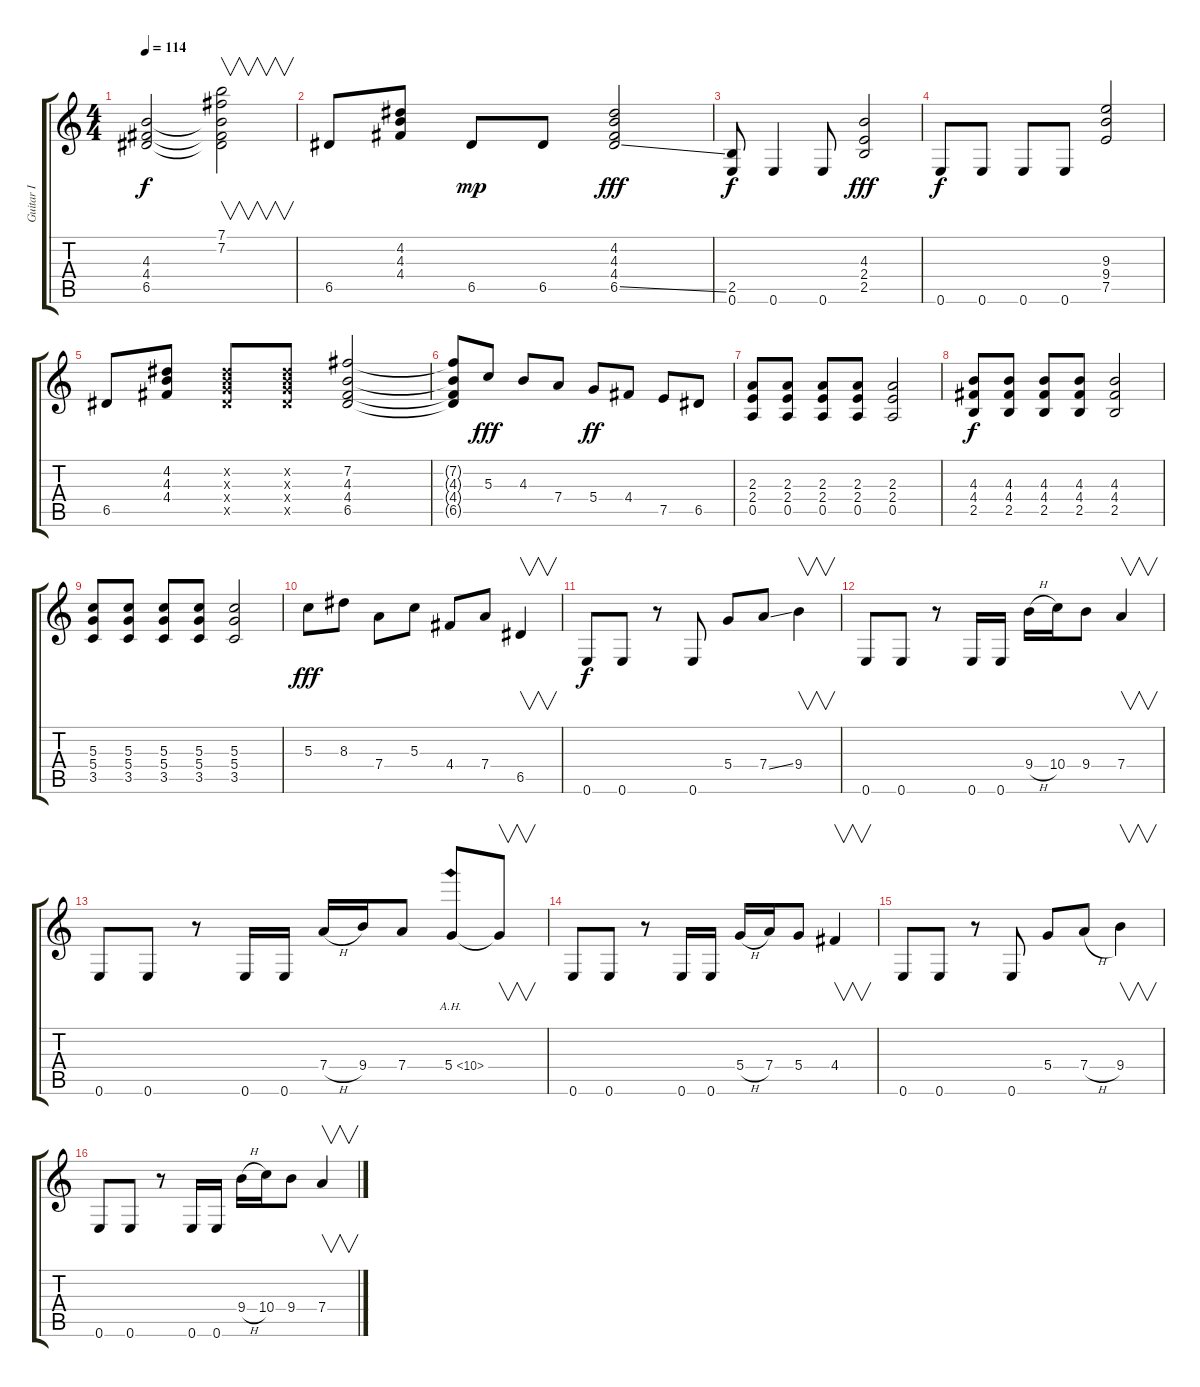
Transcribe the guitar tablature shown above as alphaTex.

\track ("Guitar I" "Guitar I") {instrument overdrivenguitar}
\staff {score tabs}
\tuning (E4 B3 G3 D3 A2 E2) {hide}
\ts (4 4)
\tempo 114
\clef g2
\ks c
(4.3 4.4 6.5).2{dy f} (7.1 7.2 4.3{t} 4.4{t} 6.5{t}).2{v} |
6.5.8 (4.2 4.3 4.4).8 6.5.8{dy mp} 6.5.8 (4.2 4.3 4.4 6.5{ss}).2{dy fff} |
(2.5 0.6).8{dy f} 0.6.4 0.6.8 (4.3 2.4 2.5).2{dy fff} |
0.6.8{dy f} 0.6.8 0.6.8 0.6.8 (9.3 9.4 7.5).2 |
6.5.8 (4.2 4.3 4.4).8 (4.2{x} 4.3{x} 5.4{x} 6.5{x}).8 (4.2{x} 4.3{x} 5.4{x} 6.5{x}).8 (7.2 4.3 4.4 6.5).2 |
(7.2{t} 4.3{t} 4.4{t} 6.5{t}).8 5.3.8{dy fff} 4.3.8 7.4.8 5.4.8{dy ff} 4.4.8 7.5.8 6.5.8 |
(2.3 2.4 0.5).8{volume 10} (2.3 2.4 0.5).8 (2.3 2.4 0.5).8 (2.3 2.4 0.5).8 (2.3 2.4 0.5).2 |
(4.3 4.4 2.5).8{dy f} (4.3 4.4 2.5).8 (4.3 4.4 2.5).8 (4.3 4.4 2.5).8 (4.3 4.4 2.5).2 |
(5.3 5.4 3.5).8 (5.3 5.4 3.5).8 (5.3 5.4 3.5).8 (5.3 5.4 3.5).8 (5.3 5.4 3.5).2 |
5.3.8{dy fff} 8.3.8 7.4.8 5.3.8 4.4.8 7.4.8 6.5.4{v} |
0.6.8{dy f} 0.6.8 r.8 0.6.8 5.4.8 7.4{ss}.8 9.4.4{v} |
0.6.8 0.6.8 r.8 0.6.16 0.6.16 9.4{h}.16 10.4.16 9.4.8 7.4.4{v} |
0.6.8 0.6.8 r.8 0.6.16 0.6.16 7.4{h}.16 9.4.16 7.4.8 5.4{ah 5}.8 5.4{t}.8{v} |
0.6.8 0.6.8 r.8 0.6.16 0.6.16 5.4{h}.16 7.4.16 5.4.8 4.4.4{v} |
0.6.8 0.6.8 r.8 0.6.8 5.4.8 7.4{h}.8 9.4.4{v} |
0.6.8 0.6.8 r.8 0.6.16 0.6.16 9.4{h}.16 10.4.16 9.4.8 7.4.4{v}
